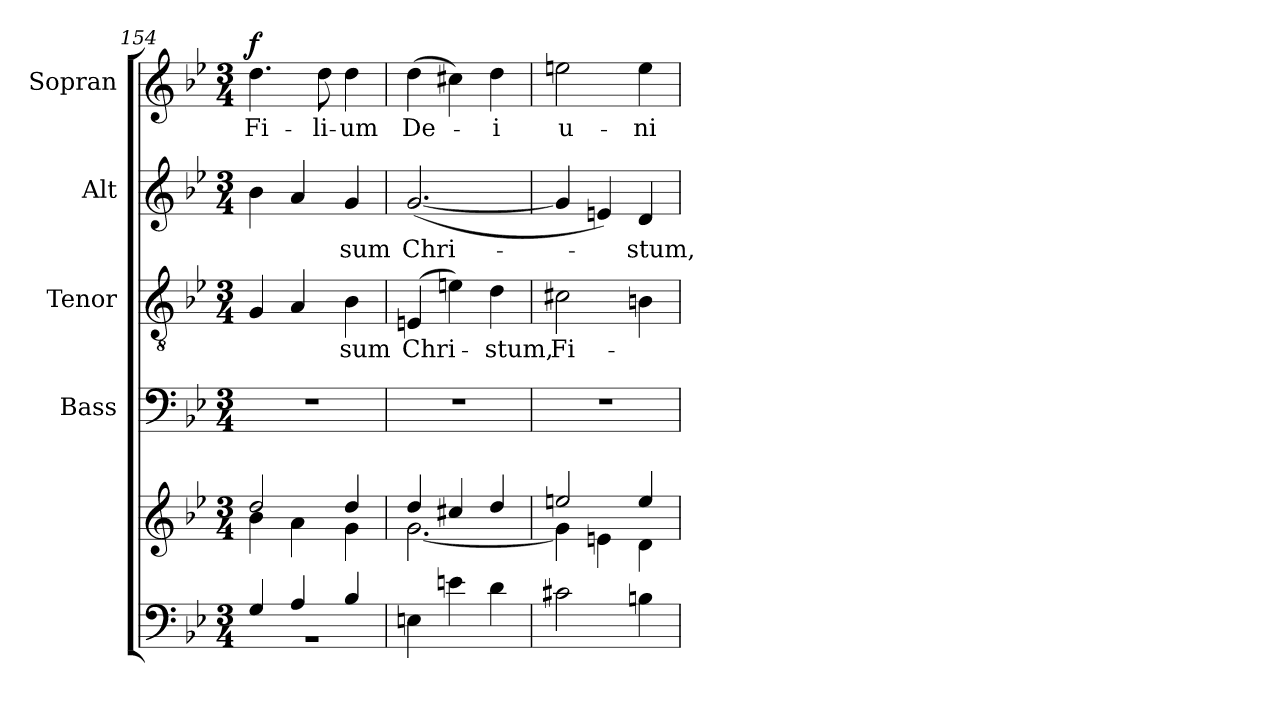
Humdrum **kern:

**kern	**kern	**kern	**kern	**text	**kern	**text	**kern	**text	**dynam
*part5	*part5	*part4	*part3	*part3	*part2	*part2	*part1	*part1	*part1
*staff6	*staff5	*staff4	*staff3	*staff3	*staff2	*staff2	*staff1	*staff1	*staff1
*	*	*I"Bass	*I"Tenor	*	*I"Alt	*	*I"Sopran	*	*
*	*	*I'B.	*I'T.	*	*I'A.	*	*I'S.	*	*
*clefF4	*clefG2	*clefF4	*clefGv2	*	*clefG2	*	*clefG2	*	*
*k[b-e-]	*k[b-e-]	*k[b-e-]	*k[b-e-]	*	*k[b-e-]	*	*k[b-e-]	*	*
*B-:	*B-:	*B-:	*B-:	*	*B-:	*	*B-:	*	*
*M3/4	*M3/4	*M3/4	*M3/4	*	*M3/4	*	*M3/4	*	*
=154	=154	=154	=154	=154	=154	=154	=154	=154	=154
*^	*	*	*	*	*	*	*	*	*
!	!LO:N:vis=1	!	!	!	!	!	!	!	!LO:LY:b	!LO:DY:a
*	*	*^	*	*	*	*	*	*	*	*
4G/	2.rBB	2dd/	4b-\	2.r	4G/	.	4b-\	.	4.dd\	Fi-	f
4A/	.	.	4a\	.	4A/	.	4a/	.	.	.	.
!	!	!	!	!	!	!	!	!	!	!LO:LY:b	!
.	.	.	.	.	.	.	.	.	8dd\	-li-	.
!	!	!	!	!	!	!LO:LY:b	!	!LO:LY:b	!	!LO:LY:b	!
4B-/	.	4dd/	4g\	.	4B-\	-sum	4g/	-sum	4dd\	-um	.
*v	*v	*	*	*	*	*	*	*	*	*	*
=155	=155	=155	=155	=155	=155	=155	=155	=155	=155	=155
!	!	!	!	!	!LO:LY:b	!	!LO:LY:b	!	!LO:LY:b	!
4En\	4dd/	[<2.g\	2.r	(4En/	Chri-	(<[2.g/	Chri-	(>4dd\	De-	.
4en\	4cc#X/	.	.	4en\)	.	.	.	4cc#X\)	.	.
!	!	!	!	!	!LO:LY:b	!	!	!	!LO:LY:b	!
4d\	4dd/	.	.	4d\	-stum,	.	.	4dd\	-i	.
=156	=156	=156	=156	=156	=156	=156	=156	=156	=156	=156
!	!	!	!	!	!LO:LY:b	!	!	!	!LO:LY:b	!
2c#X\	2een/	4g\]	2.r	2c#X\	Fi-	4g/]	.	2een\	u-	.
.	.	4en\	.	.	.	4en/)	.	.	.	.
!	!	!	!	!	!	!	!LO:LY:b	!	!LO:LY:b	!
4Bn\	4ee/	4d\	.	4Bn\	.	4d/	-stum,	4ee\	-ni-	.
*	*v	*v	*	*	*	*	*	*	*	*
=	=	=	=	=	=	=	=	=	=
*-	*-	*-	*-	*-	*-	*-	*-	*-	*-
